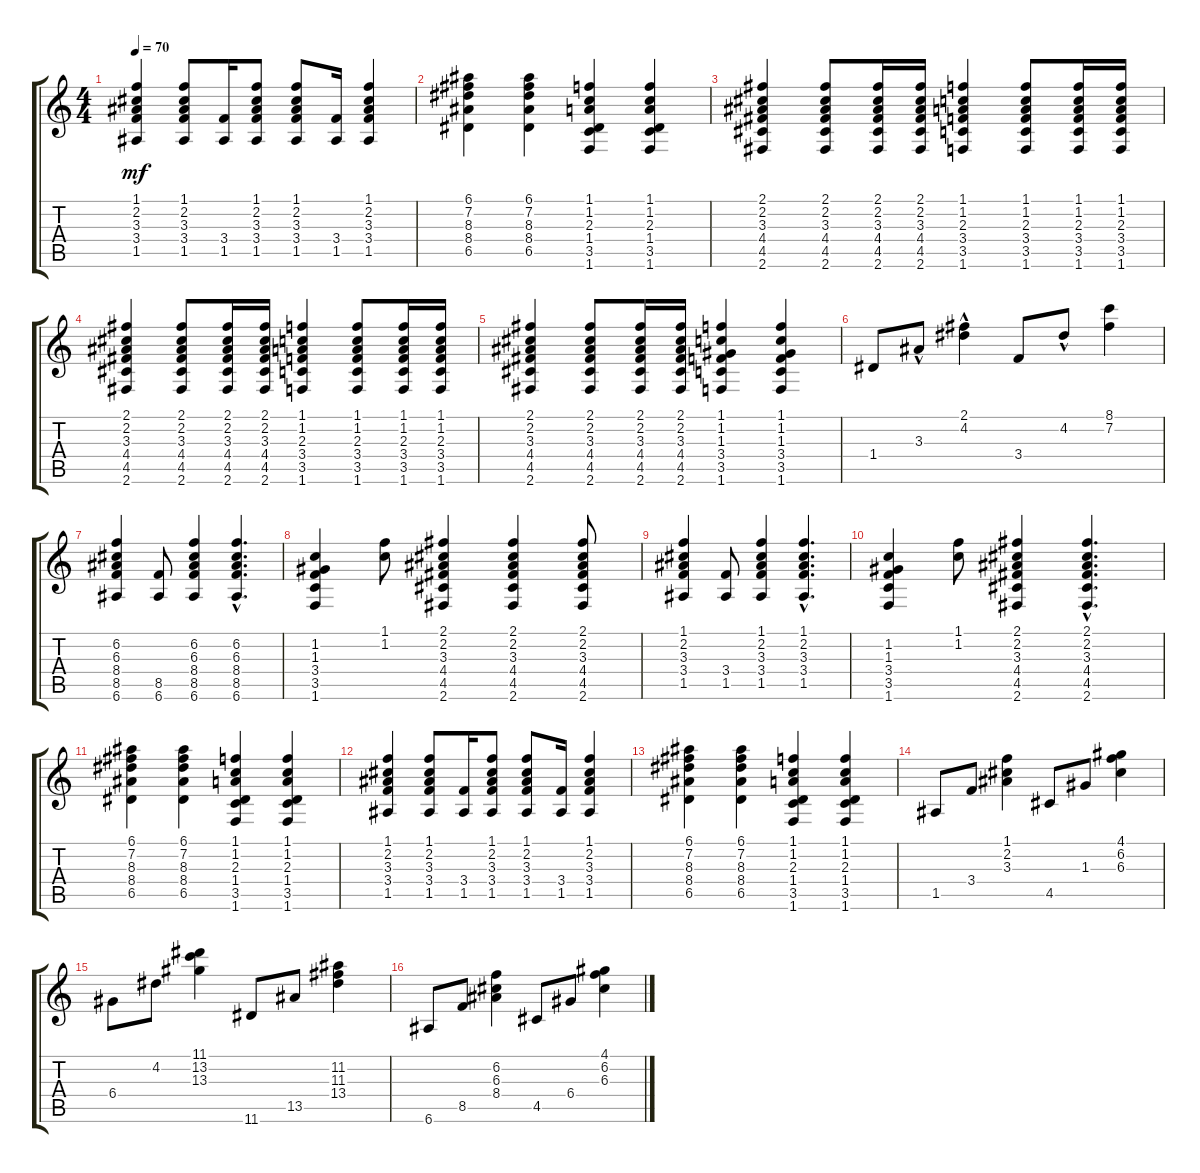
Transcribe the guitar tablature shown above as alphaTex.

\track "" {instrument acousticguitarsteel}
\staff {score tabs}
\tuning (E4 B3 G3 D3 A2 E2) {hide}
\ts (4 4)
\tempo 70
\clef g2
\ks c
(1.1 2.2 3.3 3.4 1.5).4{dy mf} (1.1 2.2 3.3 3.4 1.5).8 (3.4 1.5).16 (1.1 2.2 3.3 3.4 1.5).8 (1.1 2.2 3.3 3.4 1.5).8 (3.4 1.5).16 (1.1 2.2 3.3 3.4 1.5).4 |
(6.1 7.2 8.3 8.4 6.5).4 (6.1 7.2 8.3 8.4 6.5).4 (1.1 1.2 2.3 1.4 3.5 1.6).4 (1.1 1.2 2.3 1.4 3.5 1.6).4 |
(2.1 2.2 3.3 4.4 4.5 2.6).4 (2.1 2.2 3.3 4.4 4.5 2.6).8 (2.1 2.2 3.3 4.4 4.5 2.6).16 (2.1 2.2 3.3 4.4 4.5 2.6).16 (1.1 1.2 2.3 3.4 3.5 1.6).4 (1.1 1.2 2.3 3.4 3.5 1.6).8 (1.1 1.2 2.3 3.4 3.5 1.6).16 (1.1 1.2 2.3 3.4 3.5 1.6).16 |
(2.1 2.2 3.3 4.4 4.5 2.6).4 (2.1 2.2 3.3 4.4 4.5 2.6).8 (2.1 2.2 3.3 4.4 4.5 2.6).16 (2.1 2.2 3.3 4.4 4.5 2.6).16 (1.1 1.2 2.3 3.4 3.5 1.6).4 (1.1 1.2 2.3 3.4 3.5 1.6).8 (1.1 1.2 2.3 3.4 3.5 1.6).16 (1.1 1.2 2.3 3.4 3.5 1.6).16 |
(2.1 2.2 3.3 4.4 4.5 2.6).4 (2.1 2.2 3.3 4.4 4.5 2.6).8 (2.1 2.2 3.3 4.4 4.5 2.6).16 (2.1 2.2 3.3 4.4 4.5 2.6).16 (1.1 1.2 1.3 3.4 3.5 1.6).4 (1.1 1.2 1.3 3.4 3.5 1.6).4 |
1.4.8 3.3{hac}.8 (2.1 4.2{hac}).4 3.4.8 4.2{hac}.8 (8.1 7.2).4 |
(6.2 6.3 8.4 8.5 6.6).4 (8.5 6.6).8 (6.2 6.3 8.4 8.5 6.6).4 (6.2{hac} 6.3{hac} 8.4{hac} 8.5{hac} 6.6{hac}).4{d} |
(1.2 1.3 3.4 3.5 1.6).4 (1.1 1.2).8 (2.1 2.2 3.3 4.4 4.5 2.6).4 (2.1 2.2 3.3 4.4 4.5 2.6).4 (2.1 2.2 3.3 4.4 4.5 2.6).8 |
(1.1 2.2 3.3 3.4 1.5).4 (3.4 1.5).8 (1.1 2.2 3.3 3.4 1.5).4 (1.1{hac} 2.2{hac} 3.3{hac} 3.4{hac} 1.5{hac}).4{d} |
(1.2 1.3 3.4 3.5 1.6).4 (1.1 1.2).8 (2.1 2.2 3.3 4.4 4.5 2.6).4 (2.1{hac} 2.2{hac} 3.3{hac} 4.4{hac} 4.5{hac} 2.6{hac}).4{d} |
(6.1 7.2 8.3 8.4 6.5).4 (6.1 7.2 8.3 8.4 6.5).4 (1.1 1.2 2.3 1.4 3.5 1.6).4 (1.1 1.2 2.3 1.4 3.5 1.6).4 |
(1.1 2.2 3.3 3.4 1.5).4 (1.1 2.2 3.3 3.4 1.5).8 (3.4 1.5).16 (1.1 2.2 3.3 3.4 1.5).8 (1.1 2.2 3.3 3.4 1.5).8 (3.4 1.5).16 (1.1 2.2 3.3 3.4 1.5).4 |
(6.1 7.2 8.3 8.4 6.5).4 (6.1 7.2 8.3 8.4 6.5).4 (1.1 1.2 2.3 1.4 3.5 1.6).4 (1.1 1.2 2.3 1.4 3.5 1.6).4 |
1.5.8 3.4.8 (1.1 2.2 3.3).4 4.5.8 1.3.8 (4.1 6.2 6.3).4 |
6.4.8 4.2.8 (11.1 13.2 13.3).4 11.6.8 13.5.8 (11.2 11.3 13.4).4 |
6.6.8 8.5.8 (6.2 6.3 8.4).4 4.5.8 6.4.8 (4.1 6.2 6.3).4
